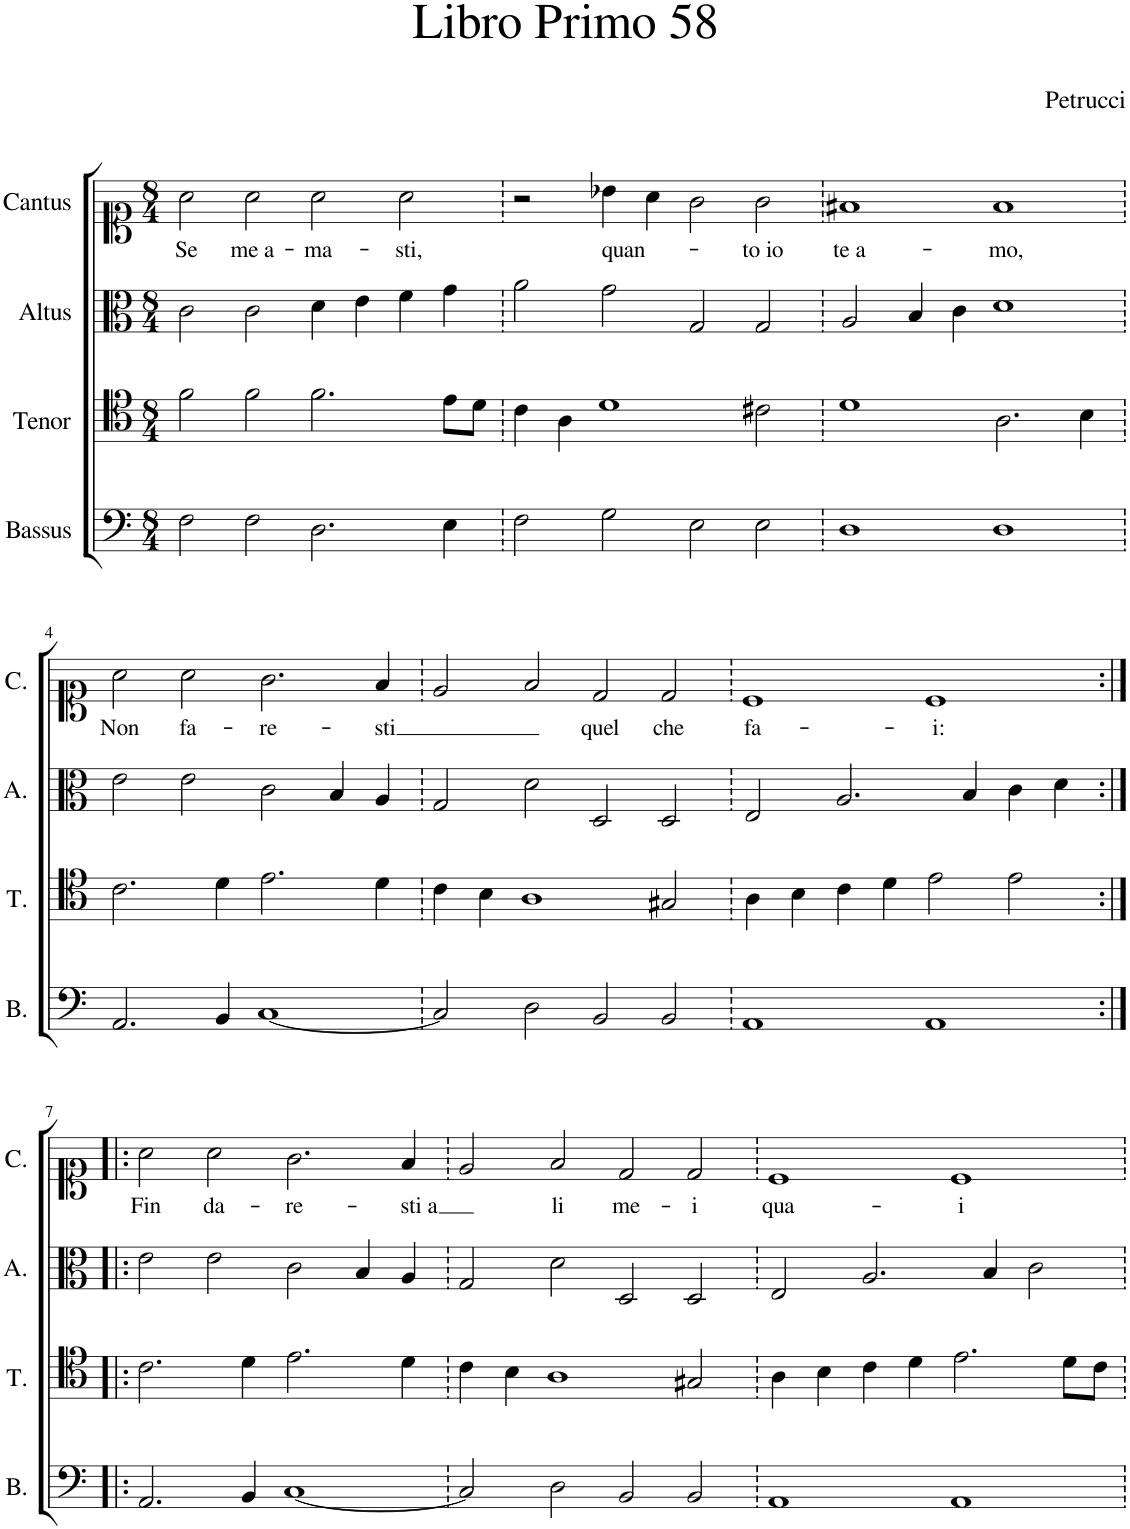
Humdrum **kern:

**kern	**kern	**kern	**kern	**text
*part4	*part3	*part2	*part1	*part1
*staff4	*staff3	*staff2	*staff1	*staff1
*I"Bassus	*I"Tenor	*I"Altus	*I"Cantus	*
*I'B.	*I'T.	*I'A.	*I'C.	*
*clefF4	*clefC4	*clefC3	*clefC1	*
*k[]	*k[]	*k[]	*k[]	*
*M8/4	*M8/4	*M8/4	*M8/4	*
=1	=1	=1	=1	=1
!	!	!	!	!LO:LY:b
2F\	2f\	2c\	2a\	Se
!	!	!	!	!LO:LY:b
2F\	2f\	2c\	2a\	me a-
!	!	!	!	!LO:LY:b
2.D\	2.f\	4d\	2a\	-ma-
.	.	4e\	.	.
!	!	!	!	!LO:LY:b
.	.	4f\	2a\	-sti,
4E\	8e\L	4g\	.	.
.	8d\J	.	.	.
=2	=2	=2	=2	=2
2F\	4c\	2a\	2r	.
.	4A\	.	.	.
!	!	!	!	!LO:LY:b
2G\	1d	2g\	4b-X\	quan-
.	.	.	4a\	.
2E\	.	2G/	2g\	.
!	!	!	!	!LO:LY:b
2E\	2c#X\	2G/	2g\	-to io
=3	=3	=3	=3	=3
!	!	!	!	!LO:LY:b
1D	1d	2A/	1f#X	te a-
.	.	4B/	.	.
.	.	4c\	.	.
!	!	!	!	!LO:LY:b
1D	2.A\	1d	1f#	-mo,
.	4B\	.	.	.
!!LO:LB:g=z
=4	=4	=4	=4	=4
!	!	!	!	!LO:LY:b
2.AA/	2.c\	2e\	2a\	Non
!	!	!	!	!LO:LY:b
.	.	2e\	2a\	fa-
4BB/	4d\	.	.	.
!	!	!	!	!LO:LY:b
[1C	2.e\	2c\	2.g\	-re-
.	.	4B/	.	.
!	!	!	!	!LO:LY:b
.	4d\	4A/	4f/	-sti
=5	=5	=5	=5	=5
2C/]	4c\	2G/	2e/	.
.	4B\	.	.	.
2D\	1A	2d\	2f/	.
!	!	!	!	!LO:LY:b
2BB/	.	2D/	2d/	quel
!	!	!	!	!LO:LY:b
2BB/	2G#X/	2D/	2d/	che
=6	=6	=6	=6	=6
!	!	!	!	!LO:LY:b
1AA	4A\	2E/	1c	fa-
.	4B\	.	.	.
.	4c\	2.A/	.	.
.	4d\	.	.	.
!	!	!	!	!LO:LY:b
1AA	2e\	.	1c	-i:
.	.	4B/	.	.
.	2e\	4c\	.	.
.	.	4d\	.	.
!!LO:LB:g=z
=7:|!|:	=7:|!|:	=7:|!|:	=7:|!|:	=7:|!|:
!	!	!	!	!LO:LY:b
2.AA/	2.c\	2e\	2a\	Fin
!	!	!	!	!LO:LY:b
.	.	2e\	2a\	da-
4BB/	4d\	.	.	.
!	!	!	!	!LO:LY:b
[1C	2.e\	2c\	2.g\	-re-
.	.	4B/	.	.
!	!	!	!	!LO:LY:b
.	4d\	4A/	4f/	-sti a
=8	=8	=8	=8	=8
2C/]	4c\	2G/	2e/	.
.	4B\	.	.	.
!	!	!	!	!LO:LY:b
2D\	1A	2d\	2f/	li
!	!	!	!	!LO:LY:b
2BB/	.	2D/	2d/	me-
!	!	!	!	!LO:LY:b
2BB/	2G#X/	2D/	2d/	-i
=9	=9	=9	=9	=9
!	!	!	!	!LO:LY:b
1AA	4A\	2E/	1c	qua-
.	4B\	.	.	.
.	4c\	2.A/	.	.
.	4d\	.	.	.
!	!	!	!	!LO:LY:b
1AA	2.e\	.	1c	-i
.	.	4B/	.	.
.	.	2c\	.	.
.	8d\L	.	.	.
.	8c\J	.	.	.
=	=	=	=	=
*-	*-	*-	*-	*-
